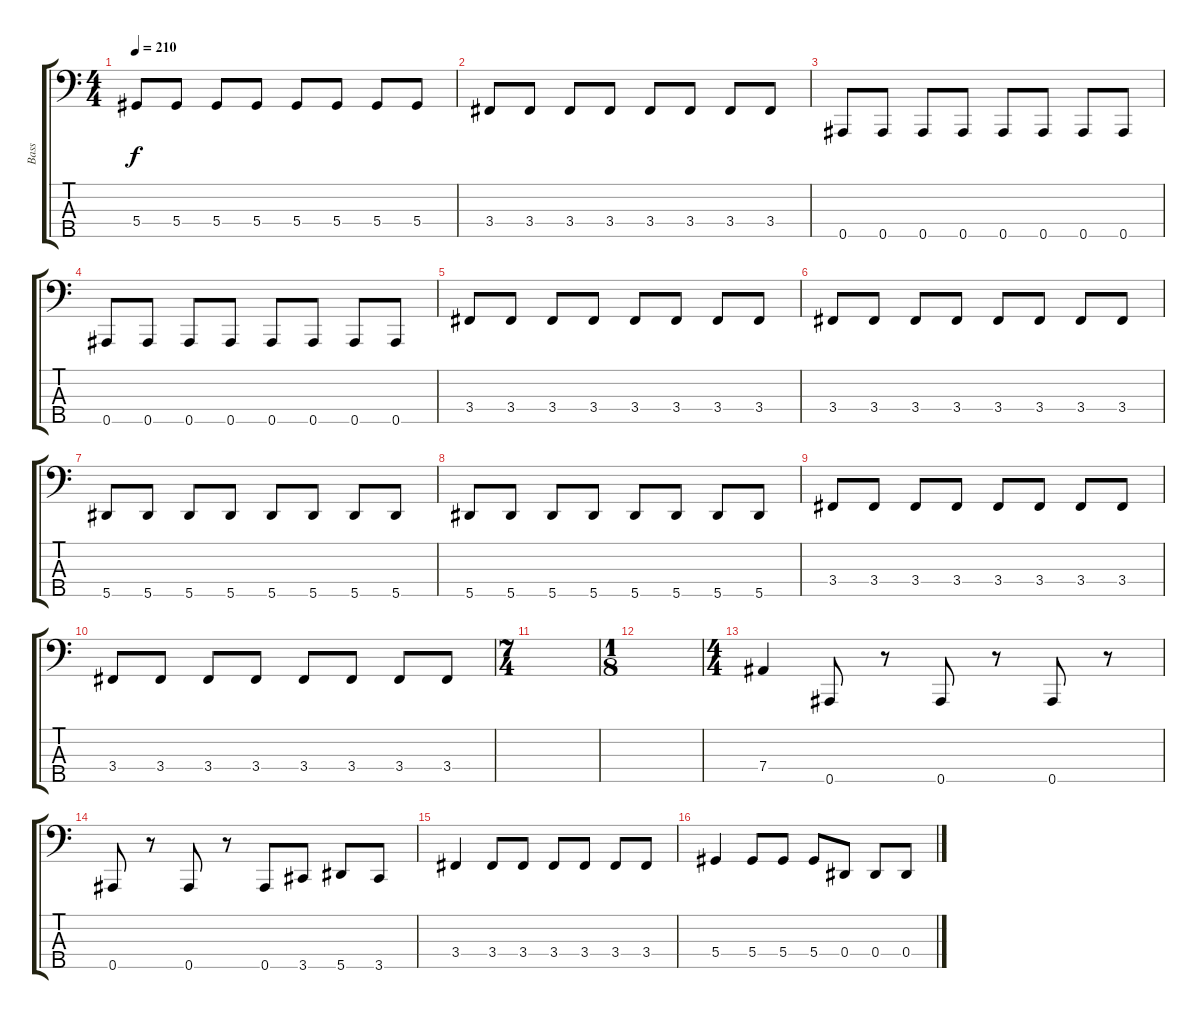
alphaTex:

\track ("Bass" "Bass") {instrument electricbassfinger}
\staff {score tabs}
\tuning (Gb2 Db2 Ab1 Eb1 Bb0) {hide}
\ts (4 4)
\tempo 210
\clef f4
\ks c
5.4.8{dy f} 5.4.8 5.4.8 5.4.8 5.4.8 5.4.8 5.4.8 5.4.8 |
3.4.8 3.4.8 3.4.8 3.4.8 3.4.8 3.4.8 3.4.8 3.4.8 |
0.5.8 0.5.8 0.5.8 0.5.8 0.5.8 0.5.8 0.5.8 0.5.8 |
0.5.8 0.5.8 0.5.8 0.5.8 0.5.8 0.5.8 0.5.8 0.5.8 |
3.4.8 3.4.8 3.4.8 3.4.8 3.4.8 3.4.8 3.4.8 3.4.8 |
3.4.8 3.4.8 3.4.8 3.4.8 3.4.8 3.4.8 3.4.8 3.4.8 |
5.5.8 5.5.8 5.5.8 5.5.8 5.5.8 5.5.8 5.5.8 5.5.8 |
5.5.8 5.5.8 5.5.8 5.5.8 5.5.8 5.5.8 5.5.8 5.5.8 |
3.4.8 3.4.8 3.4.8 3.4.8 3.4.8 3.4.8 3.4.8 3.4.8 |
3.4.8 3.4.8 3.4.8 3.4.8 3.4.8 3.4.8 3.4.8 3.4.8 |
\ts (7 4)
|
\ts (1 8)
|
\ts (4 4)
7.4.4 0.5.8 r.8 0.5.8 r.8 0.5.8 r.8 |
0.5.8 r.8 0.5.8 r.8 0.5.8 3.5.8 5.5.8 3.5.8 |
3.4.4 3.4.8 3.4.8 3.4.8 3.4.8 3.4.8 3.4.8 |
5.4.4 5.4.8 5.4.8 5.4.8 0.4.8 0.4.8 0.4.8
